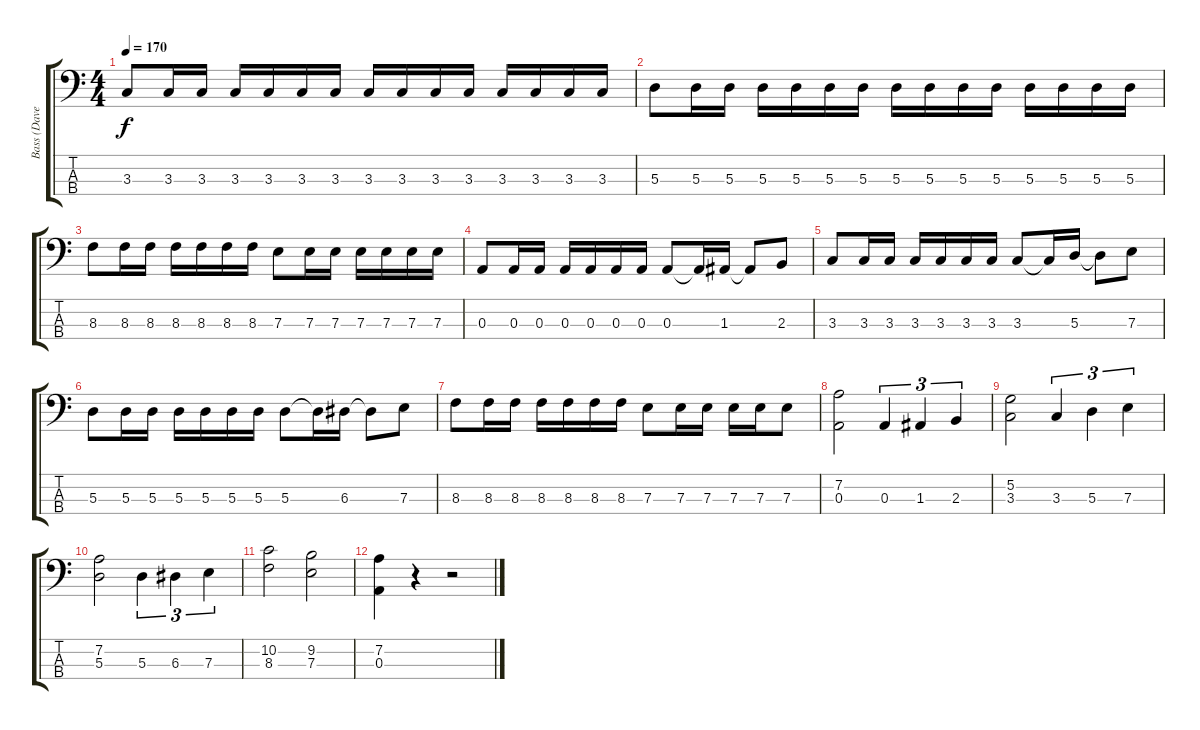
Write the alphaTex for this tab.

\track ("Bass (Dave Ellefson)" "Bass (Dave") {instrument electricbassfinger}
\staff {score tabs}
\tuning (G2 D2 A1 E1) {hide}
\ts (4 4)
\tempo 170
\clef f4
\ks c
3.3.8{dy f} 3.3.16 3.3.16 3.3.16 3.3.16 3.3.16 3.3.16 3.3.16 3.3.16 3.3.16 3.3.16 3.3.16 3.3.16 3.3.16 3.3.16 |
5.3.8 5.3.16 5.3.16 5.3.16 5.3.16 5.3.16 5.3.16 5.3.16 5.3.16 5.3.16 5.3.16 5.3.16 5.3.16 5.3.16 5.3.16 |
8.3.8 8.3.16 8.3.16 8.3.16 8.3.16 8.3.16 8.3.16 7.3.8 7.3.16 7.3.16 7.3.16 7.3.16 7.3.16 7.3.16 |
0.3.8 0.3.16 0.3.16 0.3.16 0.3.16 0.3.16 0.3.16 0.3.8 0.3{t}.16 1.3.16 1.3{t}.8 2.3.8 |
3.3.8 3.3.16 3.3.16 3.3.16 3.3.16 3.3.16 3.3.16 3.3.8 3.3{t}.16 5.3.16 5.3{t}.8 7.3.8 |
5.3.8 5.3.16 5.3.16 5.3.16 5.3.16 5.3.16 5.3.16 5.3.8 5.3{t}.16 6.3.16 6.3{t}.8 7.3.8 |
8.3.8 8.3.16 8.3.16 8.3.16 8.3.16 8.3.16 8.3.16 7.3.8 7.3.16 7.3.16 7.3.16 7.3.16 7.3.8 |
(7.2 0.3).2 0.3.4{tu (3 2)} 1.3.4{tu (3 2)} 2.3.4{tu (3 2)} |
(5.2 3.3).2 3.3.4{tu (3 2)} 5.3.4{tu (3 2)} 7.3.4{tu (3 2)} |
(7.2 5.3).2 5.3.4{tu (3 2)} 6.3.4{tu (3 2)} 7.3.4{tu (3 2)} |
(10.2 8.3).2 (9.2 7.3).2 |
(7.2 0.3).4 r.4 r.2
